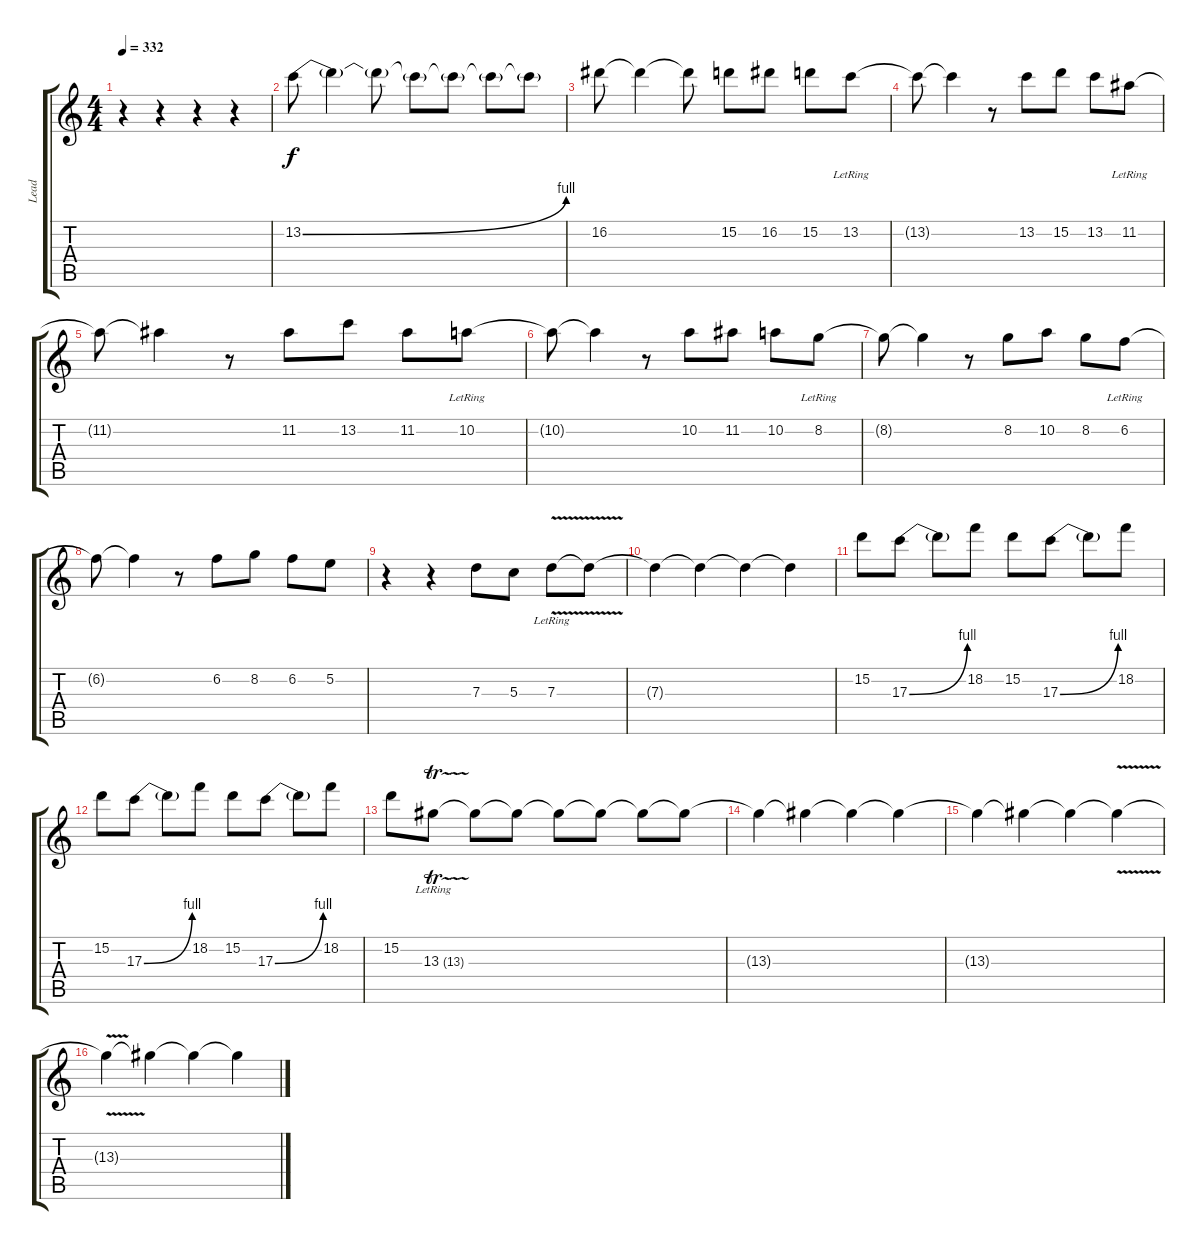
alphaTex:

\track ("Lead" "Lead") {instrument distortionguitar}
\staff {score tabs}
\tuning (E4 B3 G3 D3 A2 E2) {hide}
\ts (4 4)
\tempo 332
\clef g2
\ks c
r.4{dy f} r.4 r.4 r.4 |
13.2{be (bend 0 0 60 4)}.8 13.2{t}.4 13.2{t}.8 13.2{t}.8 13.2{t}.8 13.2{t}.8 13.2{t}.8 |
16.2.8 16.2{t}.4 16.2{t}.8 15.2.8 16.2.8 15.2.8 13.2{lr}.8 |
13.2{t}.8 13.2{t}.4 r.8 13.2.8 15.2.8 13.2.8 11.2{lr}.8 |
11.2{t}.8 11.2{t}.4 r.8 11.2.8 13.2.8 11.2.8 10.2{lr}.8 |
10.2{t}.8 10.2{t}.4 r.8 10.2.8 11.2.8 10.2.8 8.2{lr}.8 |
8.2{t}.8 8.2{t}.4 r.8 8.2.8 10.2.8 8.2.8 6.2{lr}.8 |
6.2{t}.8 6.2{t}.4 r.8 6.2.8 8.2.8 6.2.8 5.2.8 |
r.4 r.4 7.3.8 5.3.8 7.3{v lr}.8 7.3{t}.8 |
7.3{t}.4 7.3{t}.4 7.3{t}.4 7.3{t}.4 |
15.2.8 17.3{be (bend 0 0 60 4)}.8 17.3{t}.8 18.2.8 15.2.8 17.3{be (bend 0 0 60 4)}.8 17.3{t}.8 18.2.8 |
15.2.8 17.3{be (bend 0 0 60 4)}.8 17.3{t}.8 18.2.8 15.2.8 17.3{be (bend 0 0 60 4)}.8 17.3{t}.8 18.2.8 |
15.2.8 13.3{tr (13 16) lr}.8 13.3{t}.8 13.3{t}.8 13.3{t}.8 13.3{t}.8 13.3{t}.8 13.3{t}.8 |
13.3{t}.4 13.3{t}.4 13.3{t}.4 13.3{t}.4 |
13.3{t}.4 13.3{t}.4 13.3{t}.4 13.3{v t}.4 |
13.3{t}.4 13.3{t}.4 13.3{t}.4 13.3{t}.4
